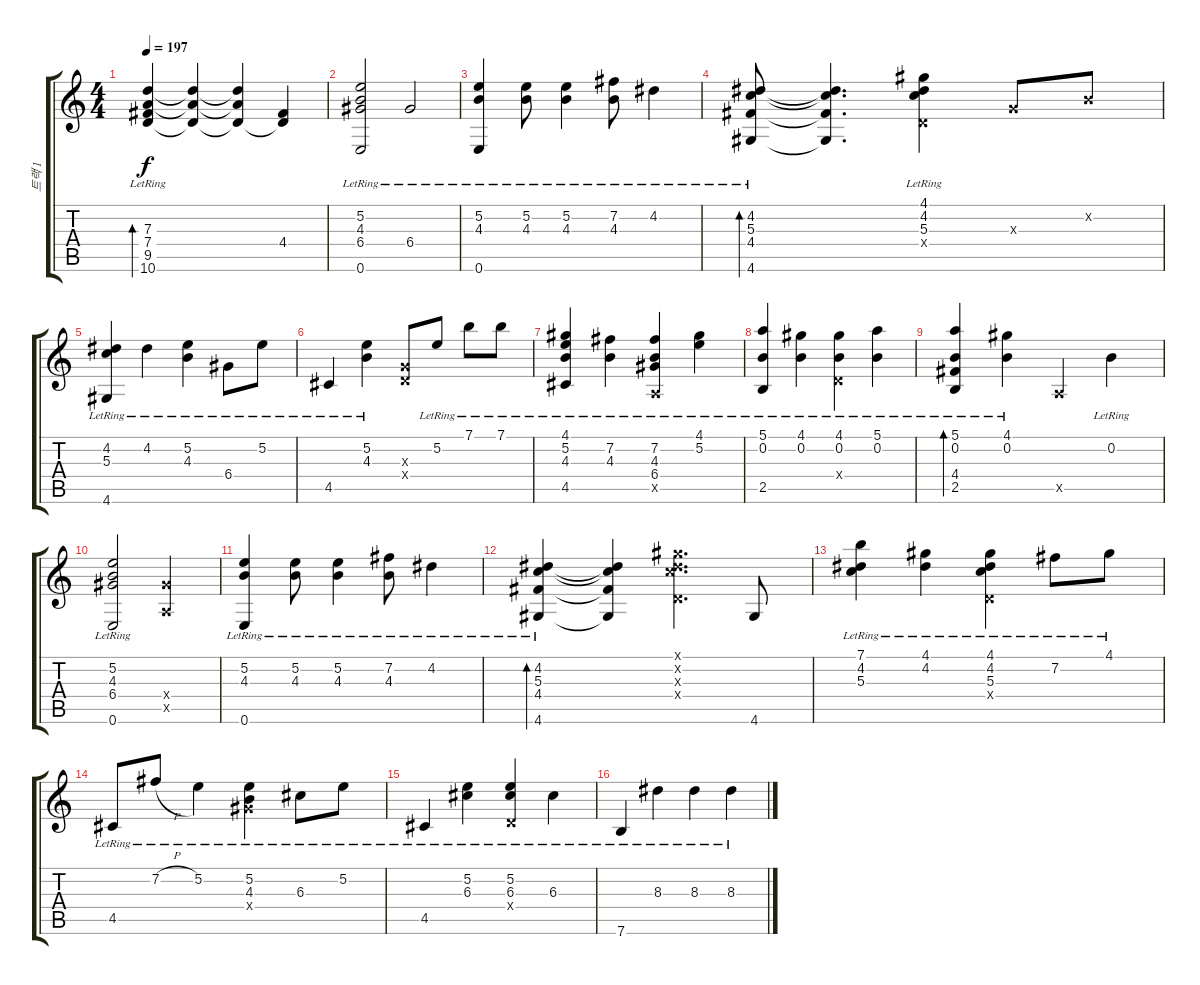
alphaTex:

\track ("트랙 1" "트랙 1") {instrument acousticguitarsteel}
\staff {score tabs}
\tuning (E4 B3 G3 D3 A2 E2) {hide}
\ts (4 4)
\tempo 197
\clef g2
\ks c
(7.3{lr} 7.4{lr} 9.5 10.6{lr}).4{bd 480 dy f} (7.3{t} 7.4{t} 10.6{t}).4 (7.3{t} 7.4{t} 10.6{t}).4 (4.4 10.6{t}).4 |
(5.2{lr} 4.3{lr} 6.4{lr} 0.6{lr}).2 6.4{lr}.2 |
(5.2{lr} 4.3{lr} 0.6{lr}).4 (5.2{lr} 4.3{lr}).8 (5.2{lr} 4.3{lr}).4 (7.2{lr} 4.3{lr}).8 4.2{lr}.4 |
(4.2{lr} 5.3{lr} 4.4{lr} 4.6{lr}).8{bd 480} (4.2{t} 5.3{t} 4.4{t} 4.6{t}).4{d} (4.1{lr} 4.2{lr} 5.3{lr} 0.4{x}).4 0.3{x}.8 0.2{x}.8 |
(4.2{lr} 5.3{lr} 4.6{lr}).4 4.2{lr}.4 (5.2{lr} 4.3{lr}).4 6.4{lr}.8 5.2{lr}.8 |
4.5{lr}.4 (5.2{lr} 4.3{lr}).4 (0.3{x} 0.4{x}).8 5.2{lr}.8 7.1{lr}.8 7.1{lr}.8 |
(4.1{lr} 5.2{lr} 4.3{lr} 4.5{lr}).4 (7.2{lr} 4.3{lr}).4 (7.2{lr} 4.3{lr} 6.4{lr} 0.5{x}).4 (4.1{lr} 5.2{lr}).4 |
(5.1{lr} 0.2{lr} 2.5{lr}).4 (4.1{lr} 0.2{lr}).4 (4.1{lr} 0.2{lr} 0.4{x}).4 (5.1{lr} 0.2{lr}).4 |
(5.1{lr} 0.2{lr} 4.4{lr} 2.5{lr}).4{bd 480} (4.1{lr} 0.2{lr}).4 0.5{x}.4 0.2{lr}.4 |
(5.2{lr} 4.3{lr} 6.4{lr} 0.6{lr}).2 (6.4{x} 0.5{x}).2 |
(5.2{lr} 4.3{lr} 0.6{lr}).4 (5.2{lr} 4.3{lr}).8 (5.2{lr} 4.3{lr}).4 (7.2{lr} 4.3{lr}).8 4.2{lr}.4 |
(4.2{lr} 5.3{lr} 4.4{lr} 4.6{lr}).4{bd 480} (4.2{t} 5.3{t} 4.4{t} 4.6{t}).4 (4.1{x} 4.2{x} 5.3{x} 0.4{x}).4{d} 4.6.8 |
(7.1{lr} 4.2{lr} 5.3{lr}).4 (4.1{lr} 4.2{lr}).4 (4.1{lr} 4.2{lr} 5.3{lr} 0.4{x}).4 7.2{lr}.8 4.1{lr}.8 |
4.5{lr}.8 7.2{h lr}.8 5.2{lr}.4 (5.2{lr} 4.3{lr} 6.4{x}).4 6.3{lr}.8 5.2{lr}.8 |
4.5{lr}.4 (5.2{lr} 6.3{lr}).4 (5.2{lr} 6.3{lr} 0.4{x}).4 6.3{lr}.4 |
7.6{lr}.4 8.3{lr}.4 8.3{lr}.4 8.3{lr}.4
